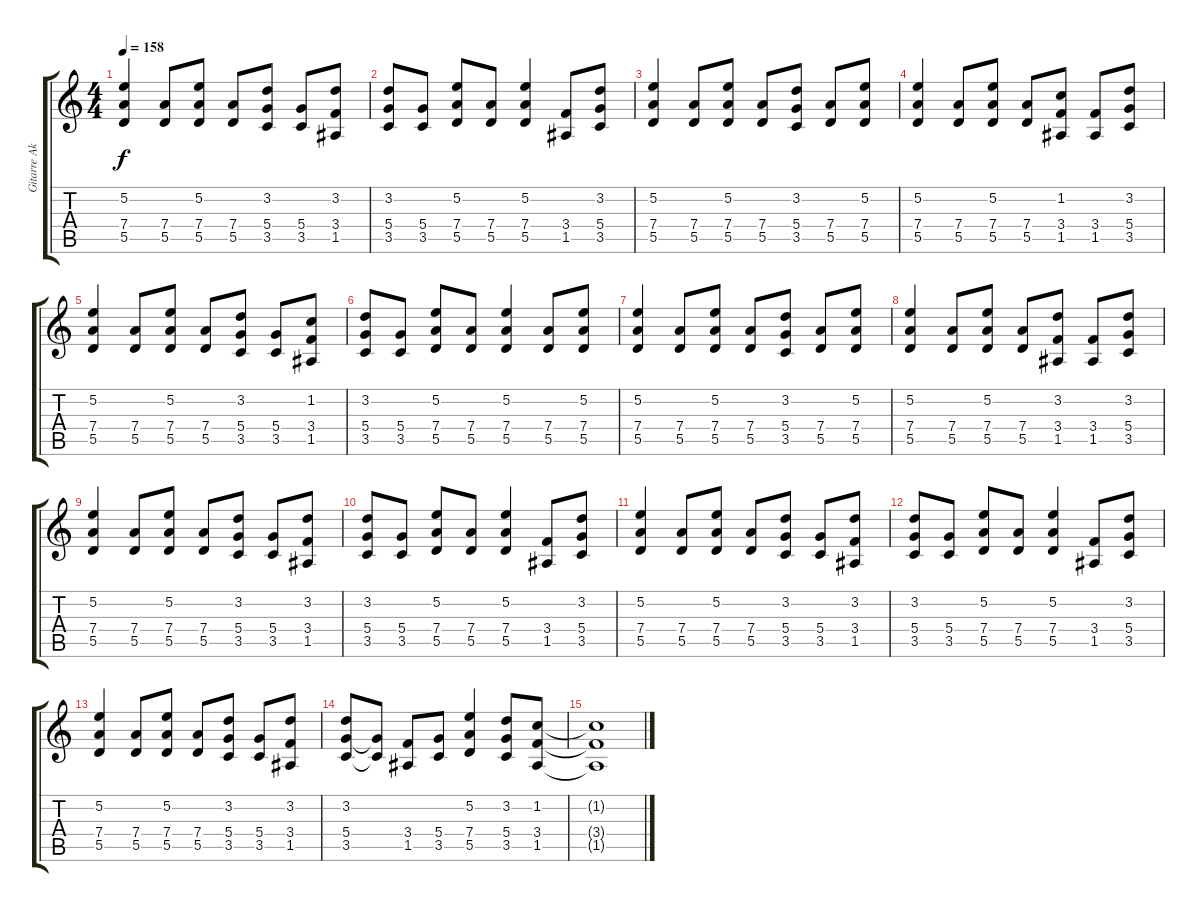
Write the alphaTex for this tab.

\track ("Gitarre Akkustik" "Gitarre Ak") {instrument acousticguitarsteel}
\staff {score tabs}
\tuning (E4 B3 G3 D3 A2 D2) {hide}
\ts (4 4)
\tempo 158
\clef g2
\ks c
(5.2 7.4 5.5).4{dy f} (7.4 5.5).8 (5.2 7.4 5.5).8 (7.4 5.5).8 (3.2 5.4 3.5).8 (5.4 3.5).8 (3.2 3.4 1.5).8 |
(3.2 5.4 3.5).8 (5.4 3.5).8 (5.2 7.4 5.5).8 (7.4 5.5).8 (5.2 7.4 5.5).4 (3.4 1.5).8 (3.2 5.4 3.5).8 |
(5.2 7.4 5.5).4 (7.4 5.5).8 (5.2 7.4 5.5).8 (7.4 5.5).8 (3.2 5.4 3.5).8 (7.4 5.5).8 (5.2 7.4 5.5).8 |
(5.2 7.4 5.5).4 (7.4 5.5).8 (5.2 7.4 5.5).8 (7.4 5.5).8 (1.2 3.4 1.5).8 (3.4 1.5).8 (3.2 5.4 3.5).8 |
(5.2 7.4 5.5).4 (7.4 5.5).8 (5.2 7.4 5.5).8 (7.4 5.5).8 (3.2 5.4 3.5).8 (5.4 3.5).8 (1.2 3.4 1.5).8 |
(3.2 5.4 3.5).8 (5.4 3.5).8 (5.2 7.4 5.5).8 (7.4 5.5).8 (5.2 7.4 5.5).4 (7.4 5.5).8 (5.2 7.4 5.5).8 |
(5.2 7.4 5.5).4 (7.4 5.5).8 (5.2 7.4 5.5).8 (7.4 5.5).8 (3.2 5.4 3.5).8 (7.4 5.5).8 (5.2 7.4 5.5).8 |
(5.2 7.4 5.5).4 (7.4 5.5).8 (5.2 7.4 5.5).8 (7.4 5.5).8 (3.2 3.4 1.5).8 (3.4 1.5).8 (3.2 5.4 3.5).8 |
(5.2 7.4 5.5).4 (7.4 5.5).8 (5.2 7.4 5.5).8 (7.4 5.5).8 (3.2 5.4 3.5).8 (5.4 3.5).8 (3.2 3.4 1.5).8 |
(3.2 5.4 3.5).8 (5.4 3.5).8 (5.2 7.4 5.5).8 (7.4 5.5).8 (5.2 7.4 5.5).4 (3.4 1.5).8 (3.2 5.4 3.5).8 |
(5.2 7.4 5.5).4 (7.4 5.5).8 (5.2 7.4 5.5).8 (7.4 5.5).8 (3.2 5.4 3.5).8 (5.4 3.5).8 (3.2 3.4 1.5).8 |
(3.2 5.4 3.5).8 (5.4 3.5).8 (5.2 7.4 5.5).8 (7.4 5.5).8 (5.2 7.4 5.5).4 (3.4 1.5).8 (3.2 5.4 3.5).8 |
(5.2 7.4 5.5).4 (7.4 5.5).8 (5.2 7.4 5.5).8 (7.4 5.5).8 (3.2 5.4 3.5).8 (5.4 3.5).8 (3.2 3.4 1.5).8 |
(3.2 5.4 3.5).8 (5.4{t} 3.5{t}).8 (3.4 1.5).8 (5.4 3.5).8 (5.2 7.4 5.5).4 (3.2 5.4 3.5).8 (1.2 3.4 1.5).8 |
(1.2{t} 3.4{t} 1.5{t}).1{volume 0}
